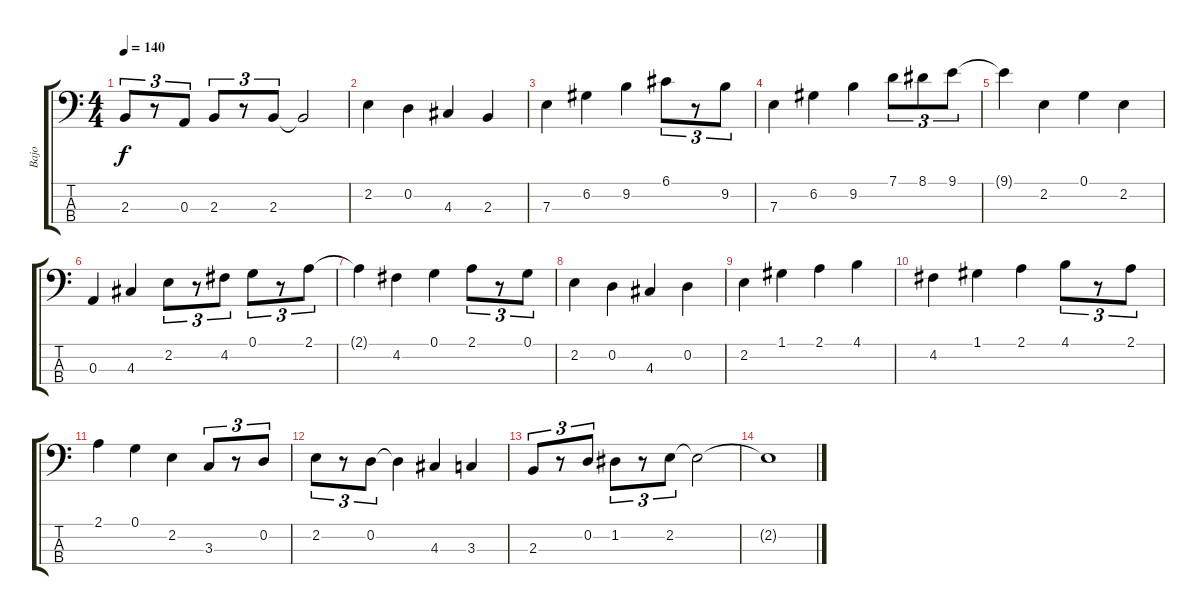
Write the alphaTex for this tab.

\track ("Bajo" "Bajo") {instrument electricbassfinger}
\staff {score tabs}
\tuning (G2 D2 A1 E1) {hide}
\ts (4 4)
\tempo 140
\clef f4
\ks c
2.3.8{tu (3 2) dy f} r.8{tu (3 2)} 0.3.8{tu (3 2)} 2.3.8{tu (3 2)} r.8{tu (3 2)} 2.3.8{tu (3 2)} 2.3{t}.2 |
2.2.4 0.2.4 4.3.4 2.3.4 |
7.3.4 6.2.4 9.2.4 6.1.8{tu (3 2)} r.8{tu (3 2)} 9.2.8{tu (3 2)} |
7.3.4 6.2.4 9.2.4 7.1.8{tu (3 2)} 8.1.8{tu (3 2)} 9.1.8{tu (3 2)} |
9.1{t}.4 2.2.4 0.1.4 2.2.4 |
0.3.4 4.3.4 2.2.8{tu (3 2)} r.8{tu (3 2)} 4.2.8{tu (3 2)} 0.1.8{tu (3 2)} r.8{tu (3 2)} 2.1.8{tu (3 2)} |
2.1{t}.4 4.2.4 0.1.4 2.1.8{tu (3 2)} r.8{tu (3 2)} 0.1.8{tu (3 2)} |
2.2.4 0.2.4 4.3.4 0.2.4 |
2.2.4 1.1.4 2.1.4 4.1.4 |
4.2.4 1.1.4 2.1.4 4.1.8{tu (3 2)} r.8{tu (3 2)} 2.1.8{tu (3 2)} |
2.1.4 0.1.4 2.2.4 3.3.8{tu (3 2)} r.8{tu (3 2)} 0.2.8{tu (3 2)} |
2.2.8{tu (3 2)} r.8{tu (3 2)} 0.2.8{tu (3 2)} 0.2{t}.4 4.3.4 3.3.4 |
2.3.8{tu (3 2)} r.8{tu (3 2)} 0.2.8{tu (3 2)} 1.2.8{tu (3 2)} r.8{tu (3 2)} 2.2.8{tu (3 2)} 2.2{t}.2 |
2.2{t}.1
